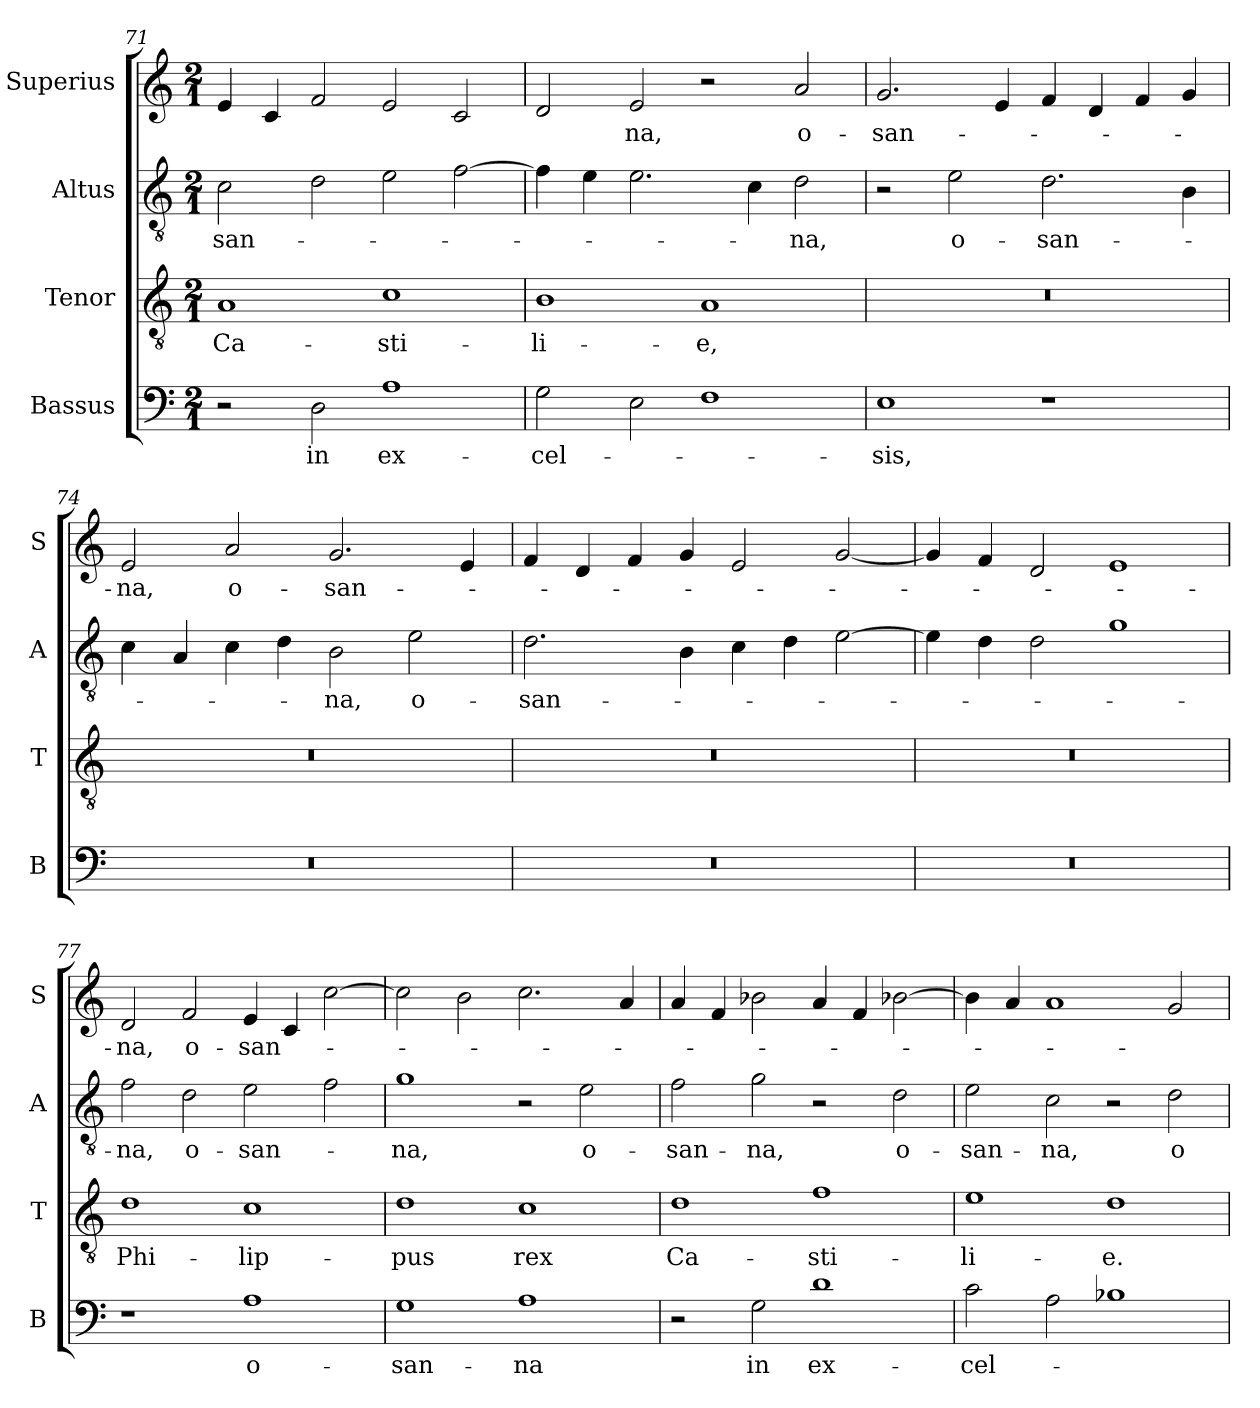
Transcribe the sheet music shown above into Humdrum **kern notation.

**kern	**text	**kern	**text	**kern	**text	**kern	**text
*part4	*part4	*part3	*part3	*part2	*part2	*part1	*part1
*staff4	*staff4	*staff3	*staff3	*staff2	*staff2	*staff1	*staff1
*I"Bassus	*	*I"Tenor	*	*I"Altus	*	*I"Superius	*
*I'B	*	*I'T	*	*I'A	*	*I'S	*
*clefF4	*	*clefGv2	*	*clefGv2	*	*clefG2	*
*k[]	*	*k[]	*	*k[]	*	*k[]	*
*M2/1	*	*M2/1	*	*M2/1	*	*M2/1	*
=71	=71	=71	=71	=71	=71	=71	=71
2r	.	1A	Ca-	2c\	-san-	4e/	.
.	.	.	.	.	.	4c/	.
2D\	in	.	.	2d\	.	2f/	.
1A	ex-	1c	-sti-	2e\	.	2e/	.
.	.	.	.	[2f\	.	2c/	.
=72	=72	=72	=72	=72	=72	=72	=72
2G\	-cel-	1B	-li-	4f\]	.	2d/	.
.	.	.	.	4e\	.	.	.
2E\	.	.	.	2.e\	.	2e/	-na,
1F	.	1A	-e,	.	.	2r	.
.	.	.	.	4c\	.	.	.
.	.	.	.	2d\	-na,	2a/	o-
=73	=73	=73	=73	=73	=73	=73	=73
1E	-sis,	0r	.	2r	.	2.g/	-san-
.	.	.	.	2e\	o-	.	.
.	.	.	.	.	.	4e/	.
1r	.	.	.	2.d\	-san-	4f/	.
.	.	.	.	.	.	4d/	.
.	.	.	.	.	.	4f/	.
.	.	.	.	4B\	.	4g/	.
=74	=74	=74	=74	=74	=74	=74	=74
0r	.	0r	.	4c\	.	2e/	-na,
.	.	.	.	4A/	.	.	.
.	.	.	.	4c\	.	2a/	o-
.	.	.	.	4d\	.	.	.
.	.	.	.	2B\	-na,	2.g/	-san-
.	.	.	.	2e\	o-	.	.
.	.	.	.	.	.	4e/	.
=75	=75	=75	=75	=75	=75	=75	=75
0r	.	0r	.	2.d\	-san-	4f/	.
.	.	.	.	.	.	4d/	.
.	.	.	.	.	.	4f/	.
.	.	.	.	4B\	.	4g/	.
.	.	.	.	4c\	.	2e/	.
.	.	.	.	4d\	.	.	.
.	.	.	.	[2e\	.	[2g/	.
=76	=76	=76	=76	=76	=76	=76	=76
0r	.	0r	.	4e\]	.	4g/]	.
.	.	.	.	4d\	.	4f/	.
.	.	.	.	2d\	.	2d/	.
.	.	.	.	1g	.	1e	.
=77	=77	=77	=77	=77	=77	=77	=77
1r	.	1d	Phi-	2f\	-na,	2d/	-na,
.	.	.	.	2d\	o-	2f/	o-
1A	o-	1c	-lip-	2e\	-san-	4e/	-san-
.	.	.	.	.	.	4c/	.
.	.	.	.	2f\	.	[2cc\	.
=78	=78	=78	=78	=78	=78	=78	=78
1G	-san-	1d	-pus	1g	-na,	2cc\]	.
.	.	.	.	.	.	2b\	.
1A	-na	1c	rex	2r	.	2.cc\	.
.	.	.	.	2e\	o-	.	.
.	.	.	.	.	.	4a/	.
=79	=79	=79	=79	=79	=79	=79	=79
2r	.	1d	Ca-	2f\	-san-	4a/	.
.	.	.	.	.	.	4f/	.
2G\	in	.	.	2g\	-na,	2b-X\	.
1d	ex-	1f	-sti-	2r	.	4a/	.
.	.	.	.	.	.	4f/	.
.	.	.	.	2d\	o-	[2b-X\	.
=80	=80	=80	=80	=80	=80	=80	=80
2c\	-cel-	1e	-li-	2e\	-san-	4b-\]	.
.	.	.	.	.	.	4a/	.
2A\	.	.	.	2c\	-na,	1a	.
1B-X	.	1d	-e.	2r	.	.	.
.	.	.	.	2d\	o-	2g/	.
=	=	=	=	=	=	=	=
*-	*-	*-	*-	*-	*-	*-	*-
